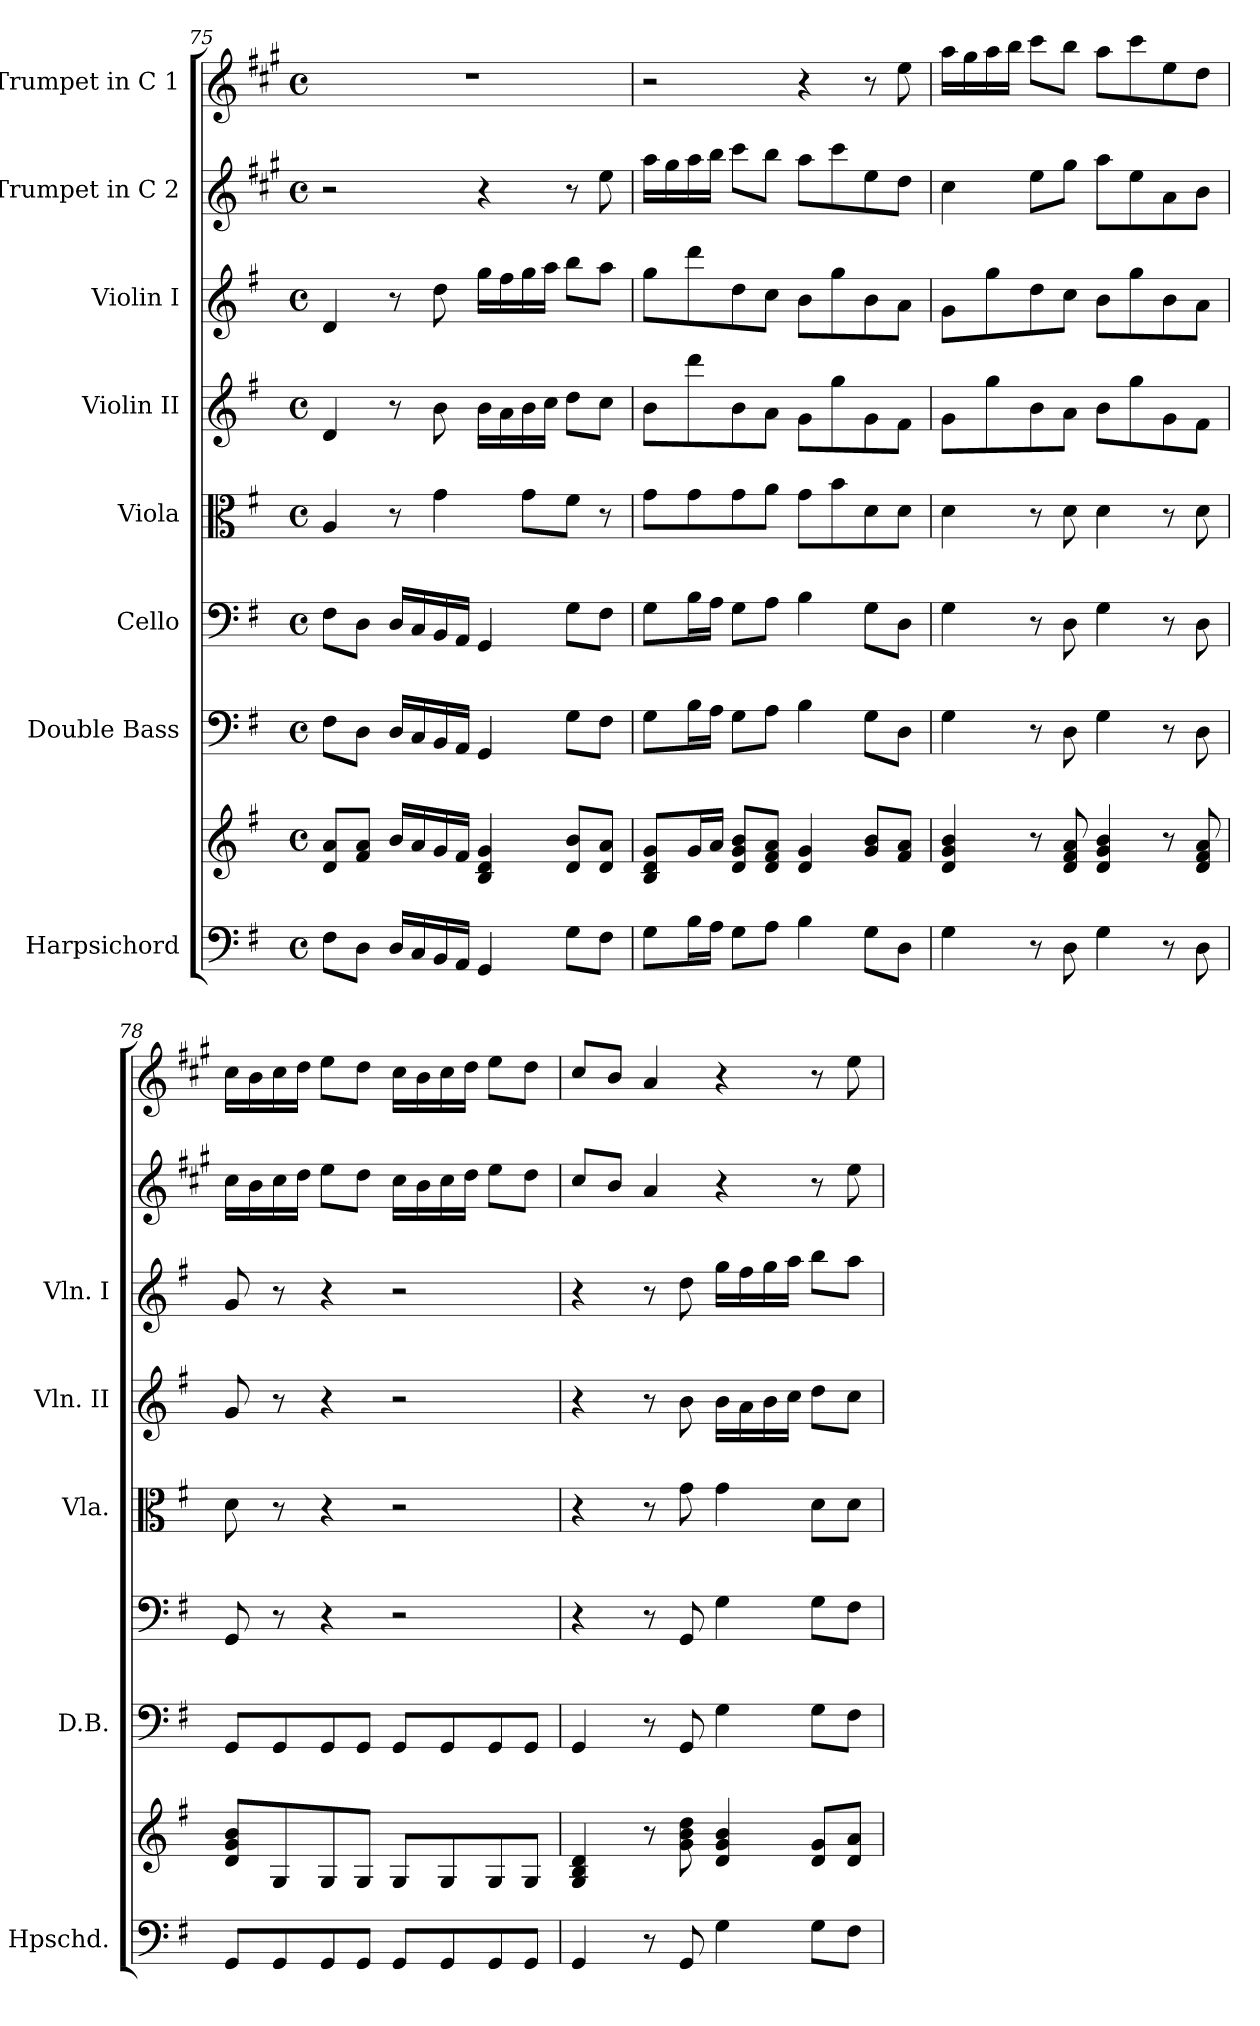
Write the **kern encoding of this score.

**kern	**kern	**kern	**kern	**kern	**kern	**kern	**kern	**kern
*part8	*part8	*part7	*part6	*part5	*part4	*part3	*part2	*part1
*staff9	*staff8	*staff7	*staff6	*staff5	*staff4	*staff3	*staff2	*staff1
*I"Harpsichord	*	*I"Double Bass	*I"Cello	*I"Viola	*I"Violin II	*I"Violin I	*I"Trumpet in C 2	*I"Trumpet in C 1
*I'Hpschd.	*	*I'D.B.	*	*I'Vla.	*I'Vln. II	*I'Vln. I	*	*
!!LO:PB:g=z
*clefF4	*clefG2	*clefF4	*clefF4	*clefC3	*clefG2	*clefG2	*clefG2	*clefG2
*	*	*ITrd7c12	*	*	*	*	*ITrd1c2	*ITrd1c2
*k[f#]	*k[f#]	*k[f#]	*k[f#]	*k[f#]	*k[f#]	*k[f#]	*k[f#]	*k[f#]
*G:	*G:	*G:	*G:	*G:	*G:	*G:	*G:	*G:
*M4/4	*M4/4	*M4/4	*M4/4	*M4/4	*M4/4	*M4/4	*M4/4	*M4/4
*met(c)	*met(c)	*met(c)	*met(c)	*met(c)	*met(c)	*met(c)	*met(c)	*met(c)
=75	=75	=75	=75	=75	=75	=75	=75	=75
8F#\L	8d/ 8a/L	8FF#\L	8F#\L	4A/	4d/	4d/	2r	1r
8D\J	8f#/ 8a/J	8DD\J	8D\J	.	.	.	.	.
16D/LL	16b/LL	16DD/LL	16D/LL	8r	8r	8r	.	.
16C/	16a/	16CC/	16C/	.	.	.	.	.
16BB/	16g/	16BBB/	16BB/	4g\	8b\	8dd\	.	.
16AA/JJ	16f#/JJ	16AAA/JJ	16AA/JJ	.	.	.	.	.
4GG/	4B/ 4d/ 4g/	4GGG/	4GG/	.	16b\LL	16gg\LL	4r	.
.	.	.	.	.	16a\	16ff#\	.	.
.	.	.	.	8g\L	16b\	16gg\	.	.
.	.	.	.	.	16cc\JJ	16aa\JJ	.	.
8G\L	8d/ 8b/L	8GG\L	8G\L	8f#\J	8dd\L	8bb\L	8r	.
8F#\J	8d/ 8a/J	8FF#\J	8F#\J	8r	8cc\J	8aa\J	8dd\	.
!!LO:PB:g=z
=76	=76	=76	=76	=76	=76	=76	=76	=76
8G\L	8B/ 8d/ 8g/L	8GG\L	8G\L	8g\L	8b\L	8gg\L	16gg\LL	2r
.	.	.	.	.	.	.	16ff#\	.
16B\L	16g/L	16BB\L	16B\L	8g\	8ddd\	8ddd\	16gg\	.
16A\JJ	16a/JJ	16AA\JJ	16A\JJ	.	.	.	16aa\JJ	.
8G\L	8d/ 8g/ 8b/L	8GG\L	8G\L	8g\	8b\	8dd\	8bb\L	.
8A\J	8d/ 8f#/ 8a/J	8AA\J	8A\J	8a\J	8a\J	8cc\J	8aa\J	.
4B\	4d/ 4g/	4BB\	4B\	8g\L	8g\L	8b\L	8gg\L	4r
.	.	.	.	8b\	8gg\	8gg\	8bb\	.
8G\L	8g/ 8b/L	8GG\L	8G\L	8d\	8g\	8b\	8dd\	8r
8D\J	8f#/ 8a/J	8DD\J	8D\J	8d\J	8f#\J	8a\J	8cc\J	8dd\
=77	=77	=77	=77	=77	=77	=77	=77	=77
4G\	4d/ 4g/ 4b/	4GG\	4G\	4d\	8g\L	8g\L	4b\	16gg\LL
.	.	.	.	.	.	.	.	16ff#\
.	.	.	.	.	8gg\	8gg\	.	16gg\
.	.	.	.	.	.	.	.	16aa\JJ
8r	8r	8r	8r	8r	8b\	8dd\	8dd\L	8bb\L
8D\	8d/ 8f#/ 8a/	8DD\	8D\	8d\	8a\J	8cc\J	8ff#\J	8aa\J
4G\	4d/ 4g/ 4b/	4GG\	4G\	4d\	8b\L	8b\L	8gg\L	8gg\L
.	.	.	.	.	8gg\	8gg\	8dd\	8bb\
8r	8r	8r	8r	8r	8g\	8b\	8g\	8dd\
8D\	8d/ 8f#/ 8a/	8DD\	8D\	8d\	8f#\J	8a\J	8a\J	8cc\J
=78	=78	=78	=78	=78	=78	=78	=78	=78
8GG/L	8d/ 8g/ 8b/L	8GGG/L	8GG/	8d\	8g/	8g/	16b\LL	16b\LL
.	.	.	.	.	.	.	16a\	16a\
8GG/	8G/	8GGG/	8r	8r	8r	8r	16b\	16b\
.	.	.	.	.	.	.	16cc\JJ	16cc\JJ
8GG/	8G/	8GGG/	4r	4r	4r	4r	8dd\L	8dd\L
8GG/J	8G/J	8GGG/J	.	.	.	.	8cc\J	8cc\J
8GG/L	8G/L	8GGG/L	2r	2r	2r	2r	16b\LL	16b\LL
.	.	.	.	.	.	.	16a\	16a\
8GG/	8G/	8GGG/	.	.	.	.	16b\	16b\
.	.	.	.	.	.	.	16cc\JJ	16cc\JJ
8GG/	8G/	8GGG/	.	.	.	.	8dd\L	8dd\L
8GG/J	8G/J	8GGG/J	.	.	.	.	8cc\J	8cc\J
!!LO:PB:g=z
=79	=79	=79	=79	=79	=79	=79	=79	=79
4GG/	4G/ 4B/ 4d/	4GGG/	4r	4r	4r	4r	8b/L	8b/L
.	.	.	.	.	.	.	8a/J	8a/J
8r	8r	8r	8r	8r	8r	8r	4g/	4g/
8GG/	8g\ 8b\ 8dd\	8GGG/	8GG/	8g\	8b\	8dd\	.	.
4G\	4d/ 4g/ 4b/	4GG\	4G\	4g\	16b\LL	16gg\LL	4r	4r
.	.	.	.	.	16a\	16ff#\	.	.
.	.	.	.	.	16b\	16gg\	.	.
.	.	.	.	.	16cc\JJ	16aa\JJ	.	.
8G\L	8d/ 8g/L	8GG\L	8G\L	8d\L	8dd\L	8bb\L	8r	8r
8F#\J	8d/ 8a/J	8FF#\J	8F#\J	8d\J	8cc\J	8aa\J	8dd\	8dd\
=	=	=	=	=	=	=	=	=
*-	*-	*-	*-	*-	*-	*-	*-	*-
